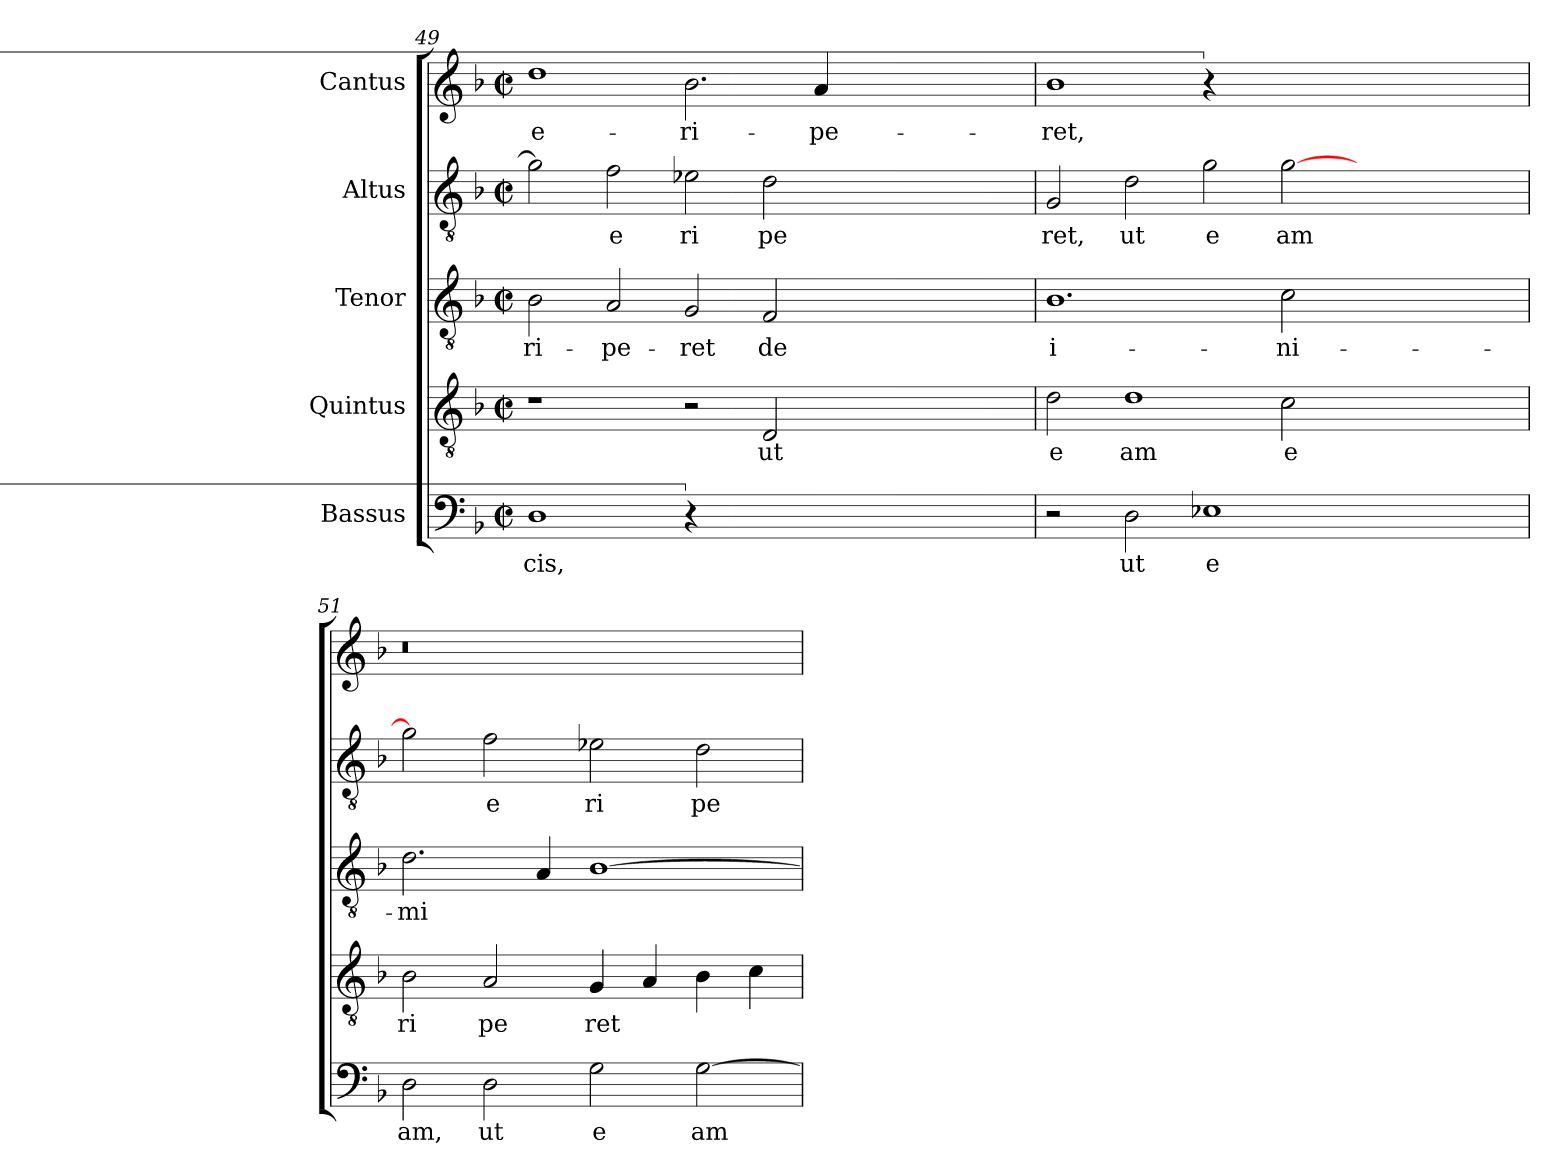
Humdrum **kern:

**kern	**text	**kern	**text	**kern	**text	**kern	**text	**kern	**text
*part5	*part5	*part4	*part4	*part3	*part3	*part2	*part2	*part1	*part1
*staff5	*staff5	*staff4	*staff4	*staff3	*staff3	*staff2	*staff2	*staff1	*staff1
*I"Bassus	*	*I"Quintus	*	*I"Tenor	*	*I"Altus	*	*I"Cantus	*
*clefF4	*	*clefGv2	*	*clefGv2	*	*clefGv2	*	*clefG2	*
*k[b-]	*	*k[b-]	*	*k[b-]	*	*k[b-]	*	*k[b-]	*
*F:	*	*F:	*	*F:	*	*F:	*	*F:	*
*M2/2	*	*M2/2	*	*M2/2	*	*M2/2	*	*M2/2	*
*met(c|)	*	*met(c|)	*	*met(c|)	*	*met(c|)	*	*met(c|)	*
=49	=49	=49	=49	=49	=49	=49	=49	=49	=49
!	!LO:LY:b:cj	!	!	!	!LO:LY:b:cj	!	!	!	!LO:LY:b:cj
1D	cis,	1r	.	2B-\	-ri-	2g\]	.	1dd	e-
!	!	!	!	!	!LO:LY:b:cj	!	!LO:LY:b:cj	!	!
.	.	.	.	2A/	-pe-	2f\	e	.	.
!LO:N:vis=1	!	!	!	!	!LO:LY:b:cj	!	!LO:LY:b:cj	!	!LO:LY:b:cj
4%9r	.	2r	.	2G/	-ret	2e-X\	ri	2.b-\	-ri-
!	!	!	!LO:LY:b:cj	!	!LO:LY:b:cj	!	!LO:LY:b:cj	!	!
.	.	2D/	ut	2F/	de	2d\	pe	.	.
!	!	!	!	!	!	!	!	!	!LO:LY:b:cj
.	.	.	.	.	.	.	.	4a/	-pe-
.	.	1ryy	.	1ryy	.	1ryy	.	1ryy	.
.	.	4ryy	.	4ryy	.	4ryy	.	4ryy	.
=50	=50	=50	=50	=50	=50	=50	=50	=50	=50
!	!	!	!LO:LY:b:cj	!	!LO:LY:b:cj	!	!LO:LY:b:cj	!	!LO:LY:b:cj
2r	.	2d\	e	1.B-	i-	2G/	ret,	1b-	-ret,
!	!LO:LY:b:cj	!	!LO:LY:b:cj	!	!	!	!LO:LY:b:cj	!	!
2D\	ut	1d	am	.	.	2d\	ut	.	.
!	!LO:LY:b:cj	!	!	!	!	!	!LO:LY:b:cj	!LO:N:vis=1	!
1E-X	e	.	.	.	.	2g\	e	4%9r	.
!	!	!	!LO:LY:b:cj	!	!LO:LY:b:cj	!	!LO:LY:b	!	!
.	.	2c\	e	2c\	-ni-	[>2g\	am	.	.
1ryy	.	1ryy	.	1ryy	.	1ryy	.	.	.
4ryy	.	4ryy	.	4ryy	.	4ryy	.	.	.
!!LO:LB:g=z
=51	=51	=51	=51	=51	=51	=51	=51	=51	=51
!	!LO:LY:b:cj	!	!LO:LY:b:cj	!	!LO:LY:b	!	!	!	!
2D\	am,	2B-\	ri	2.d\	-mi	2g\]	.	0r	.
!	!LO:LY:b:cj	!	!LO:LY:b:cj	!	!	!	!LO:LY:b:cj	!	!
2D\	ut	2A/	pe	.	.	2f\	e	.	.
.	.	.	.	4A/	.	.	.	.	.
!	!LO:LY:b:cj	!	!LO:LY:b	!	!	!	!LO:LY:b:cj	!	!
2G\	e	4G/	ret	[>1B-	.	2e-X\	ri	.	.
.	.	4A/	.	.	.	.	.	.	.
!	!LO:LY:b	!	!	!	!	!	!LO:LY:b:cj	!	!
[>2G\	am	4B-\	.	.	.	2d\	pe	.	.
.	.	4c\	.	.	.	.	.	.	.
=	=	=	=	=	=	=	=	=	=
*-	*-	*-	*-	*-	*-	*-	*-	*-	*-
